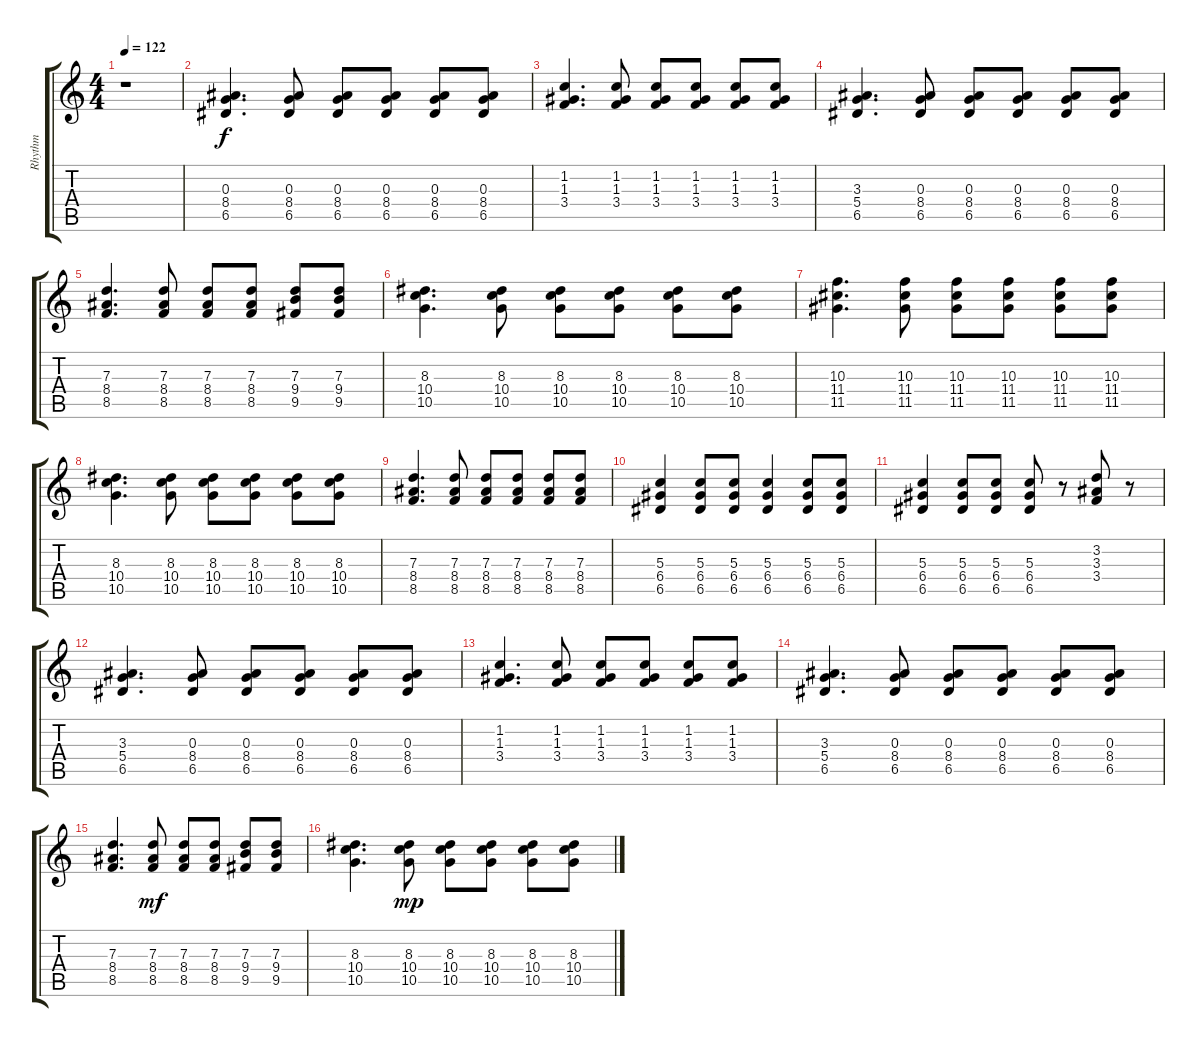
\track ("Rhythm" "Rhythm") {instrument acousticguitarsteel}
\staff {score tabs}
\tuning (E4 B3 G3 D3 A2 E2) {hide}
\ts (4 4)
\tempo 122
\clef g2
\ks c
r.1{dy f} |
(0.3 8.4 6.5).4{d} (0.3 8.4 6.5).8 (0.3 8.4 6.5).8 (0.3 8.4 6.5).8 (0.3 8.4 6.5).8 (0.3 8.4 6.5).8 |
(1.2 1.3 3.4).4{d} (1.2 1.3 3.4).8 (1.2 1.3 3.4).8 (1.2 1.3 3.4).8 (1.2 1.3 3.4).8 (1.2 1.3 3.4).8 |
(3.3 5.4 6.5).4{d} (0.3 8.4 6.5).8 (0.3 8.4 6.5).8 (0.3 8.4 6.5).8 (0.3 8.4 6.5).8 (0.3 8.4 6.5).8 |
(7.3 8.4 8.5).4{d} (7.3 8.4 8.5).8 (7.3 8.4 8.5).8 (7.3 8.4 8.5).8 (7.3 9.4 9.5).8 (7.3 9.4 9.5).8 |
(8.3 10.4 10.5).4{d} (8.3 10.4 10.5).8 (8.3 10.4 10.5).8 (8.3 10.4 10.5).8 (8.3 10.4 10.5).8 (8.3 10.4 10.5).8 |
(10.3 11.4 11.5).4{d} (10.3 11.4 11.5).8 (10.3 11.4 11.5).8 (10.3 11.4 11.5).8 (10.3 11.4 11.5).8 (10.3 11.4 11.5).8 |
(8.3 10.4 10.5).4{d} (8.3 10.4 10.5).8 (8.3 10.4 10.5).8 (8.3 10.4 10.5).8 (8.3 10.4 10.5).8 (8.3 10.4 10.5).8 |
(7.3 8.4 8.5).4{d} (7.3 8.4 8.5).8 (7.3 8.4 8.5).8 (7.3 8.4 8.5).8 (7.3 8.4 8.5).8 (7.3 8.4 8.5).8 |
(5.3 6.4 6.5).4 (5.3 6.4 6.5).8 (5.3 6.4 6.5).8 (5.3 6.4 6.5).4 (5.3 6.4 6.5).8 (5.3 6.4 6.5).8 |
(5.3 6.4 6.5).4 (5.3 6.4 6.5).8 (5.3 6.4 6.5).8 (5.3 6.4 6.5).8 r.8 (3.2 3.3 3.4).8 r.8 |
(3.3 5.4 6.5).4{d} (0.3 8.4 6.5).8 (0.3 8.4 6.5).8 (0.3 8.4 6.5).8 (0.3 8.4 6.5).8 (0.3 8.4 6.5).8 |
(1.2 1.3 3.4).4{d} (1.2 1.3 3.4).8 (1.2 1.3 3.4).8 (1.2 1.3 3.4).8 (1.2 1.3 3.4).8 (1.2 1.3 3.4).8 |
(3.3 5.4 6.5).4{d} (0.3 8.4 6.5).8 (0.3 8.4 6.5).8 (0.3 8.4 6.5).8 (0.3 8.4 6.5).8 (0.3 8.4 6.5).8 |
(7.3 8.4 8.5).4{d} (7.3 8.4 8.5).8{dy mf} (7.3 8.4 8.5).8 (7.3 8.4 8.5).8 (7.3 9.4 9.5).8 (7.3 9.4 9.5).8 |
(8.3 10.4 10.5).4{d} (8.3 10.4 10.5).8{dy mp} (8.3 10.4 10.5).8 (8.3 10.4 10.5).8 (8.3 10.4 10.5).8 (8.3 10.4 10.5).8
